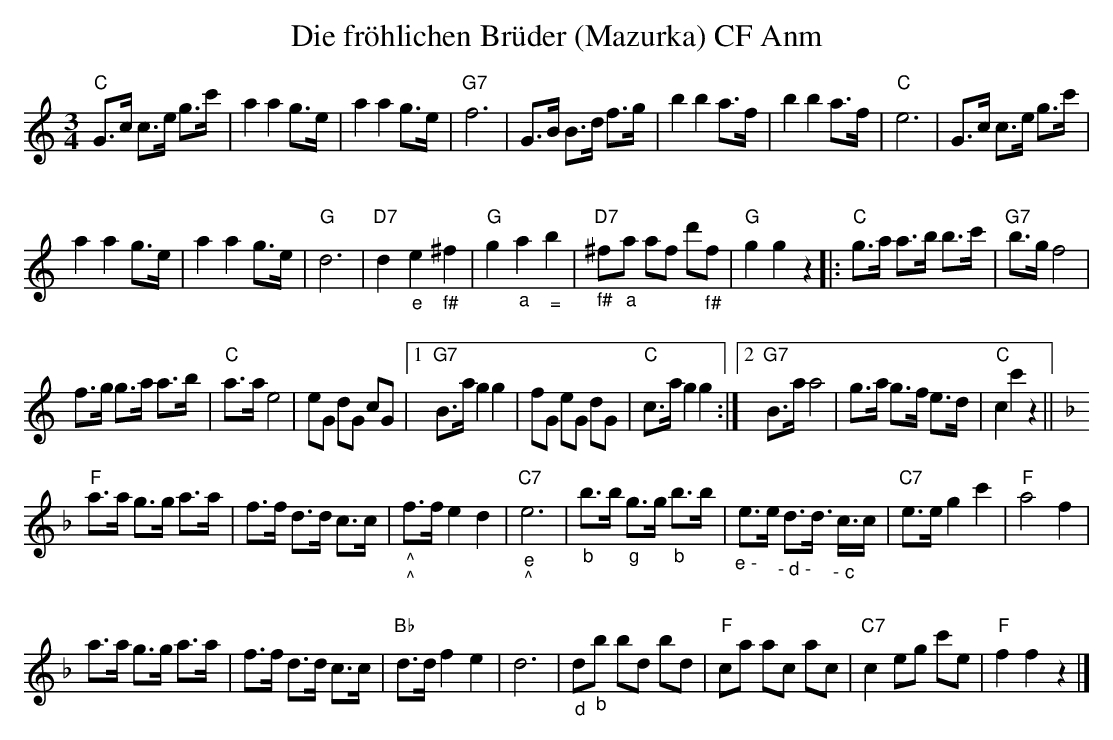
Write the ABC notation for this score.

X:1
T: Die fröhlichen Brüder (Mazurka) CF Anm
M:3/4
L:1/8
K:C %%MIDI gchordon
"C"G>c c>e g>c' | a2a2 g>e | a2a2 g>e | "G7"f6 | G>B B>d f>g | b2b2 a>f | b2b2 a>f | "C"e6 |\
 G>c c>e g>c' |
a2a2 g>e | a2a2 g>e |"" "G"d6 | "D7"d2"_e"e2"_f#"^f2 | "G"g2"_a"a2"_ ="b2 | "D7""_f#"^f"_a"a af d'"_f#"f | "G"g2g2z2 |: "C"g>a a>b b>c' | "G7"b>g f4 |
f>g g>a a>b |"" "C"a>a e4 | eG dG cG |1 "G7"B>a g2g2 | fG eG dG | "C"c>a g2g2 :|2 "G7"B>a a4 | g>a g>f e>d | "C"c2c'2z2 || [K:F]
"F"a>a g>g a>a | f>f d>d c>c | "_^" "_^"f>f e2d2 | "C7""_e""_^"e6 | "_b"b>b "_g"g>g "_b"b>b |"_e -"e>e "_- d -"d>d> "_- c"c>c | "C7"e>e g2c'2 | "F"a4f2 |
a>a g>g a>a | f>f d>d c>c |"" "Bb"d>d f2e2 | d6 |  "_d"d"_b"b bd bd | "F"ca ac ac | "C7"c2 eg c'e | "F"f2f2z2 |]
